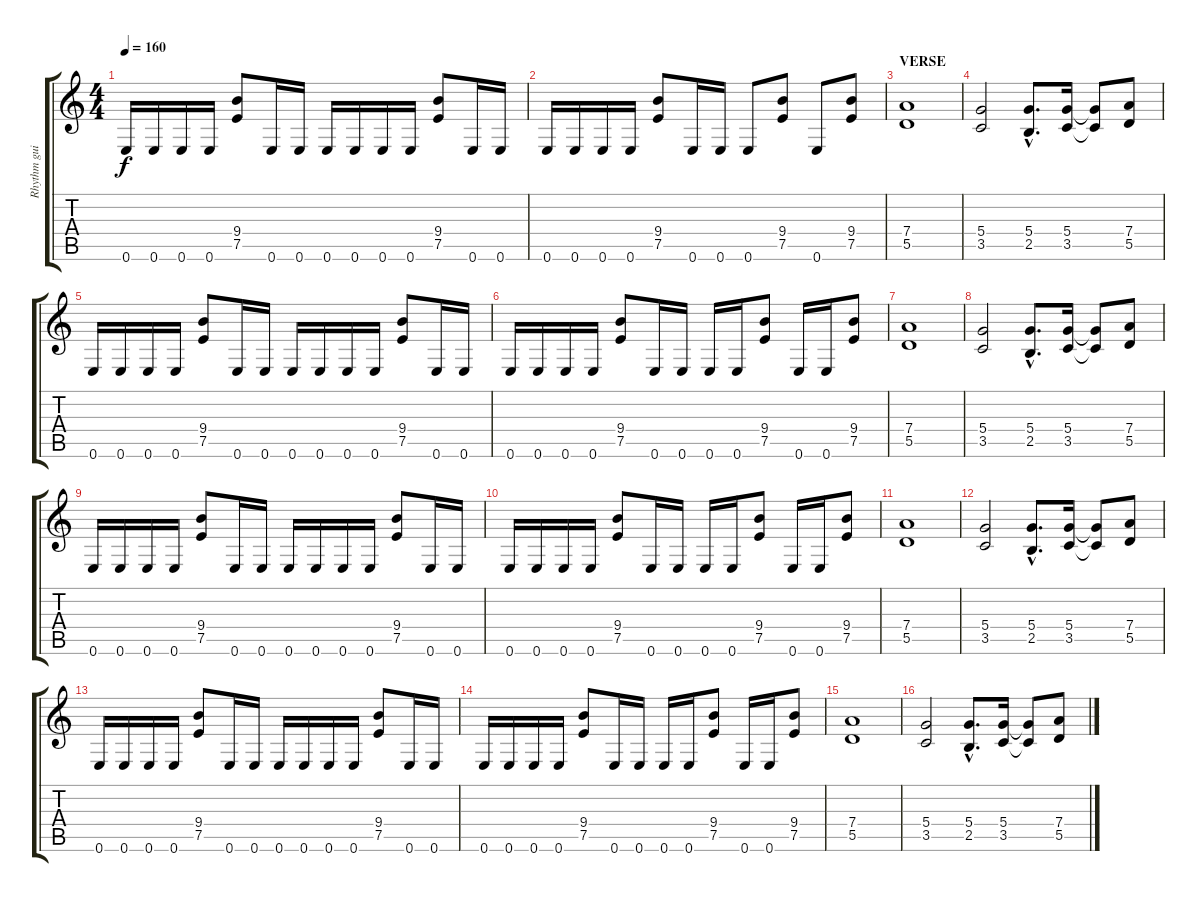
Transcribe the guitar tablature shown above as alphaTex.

\track ("Rhythm guitar" "Rhythm gui") {instrument distortionguitar}
\staff {score tabs}
\tuning (E4 B3 G3 D3 A2 E2) {hide}
\ts (4 4)
\tempo 160
\clef g2
\ks c
0.6.16{dy f} 0.6.16 0.6.16 0.6.16 (9.4 7.5).8 0.6.16 0.6.16 0.6.16 0.6.16 0.6.16 0.6.16 (9.4 7.5).8 0.6.16 0.6.16 |
0.6.16 0.6.16 0.6.16 0.6.16 (9.4 7.5).8 0.6.16 0.6.16 0.6.8 (9.4 7.5).8 0.6.8 (9.4 7.5).8 |
\section ("" "VERSE")
(7.4 5.5).1 |
(5.4 3.5).2 (5.4{hac} 2.5{hac}).8{d} (5.4 3.5).16 (5.4{t} 3.5{t}).8 (7.4 5.5).8 |
0.6.16 0.6.16 0.6.16 0.6.16 (9.4 7.5).8 0.6.16 0.6.16 0.6.16 0.6.16 0.6.16 0.6.16 (9.4 7.5).8 0.6.16 0.6.16 |
0.6.16 0.6.16 0.6.16 0.6.16 (9.4 7.5).8 0.6.16 0.6.16 0.6.16 0.6.16 (9.4 7.5).8 0.6.16 0.6.16 (9.4 7.5).8 |
(7.4 5.5).1 |
(5.4 3.5).2 (5.4{hac} 2.5{hac}).8{d} (5.4 3.5).16 (5.4{t} 3.5{t}).8 (7.4 5.5).8 |
0.6.16 0.6.16 0.6.16 0.6.16 (9.4 7.5).8 0.6.16 0.6.16 0.6.16 0.6.16 0.6.16 0.6.16 (9.4 7.5).8 0.6.16 0.6.16 |
0.6.16 0.6.16 0.6.16 0.6.16 (9.4 7.5).8 0.6.16 0.6.16 0.6.16 0.6.16 (9.4 7.5).8 0.6.16 0.6.16 (9.4 7.5).8 |
(7.4 5.5).1 |
(5.4 3.5).2 (5.4{hac} 2.5{hac}).8{d} (5.4 3.5).16 (5.4{t} 3.5{t}).8 (7.4 5.5).8 |
0.6.16 0.6.16 0.6.16 0.6.16 (9.4 7.5).8 0.6.16 0.6.16 0.6.16 0.6.16 0.6.16 0.6.16 (9.4 7.5).8 0.6.16 0.6.16 |
0.6.16 0.6.16 0.6.16 0.6.16 (9.4 7.5).8 0.6.16 0.6.16 0.6.16 0.6.16 (9.4 7.5).8 0.6.16 0.6.16 (9.4 7.5).8 |
(7.4 5.5).1 |
(5.4 3.5).2 (5.4{hac} 2.5{hac}).8{d} (5.4 3.5).16 (5.4{t} 3.5{t}).8 (7.4 5.5).8
